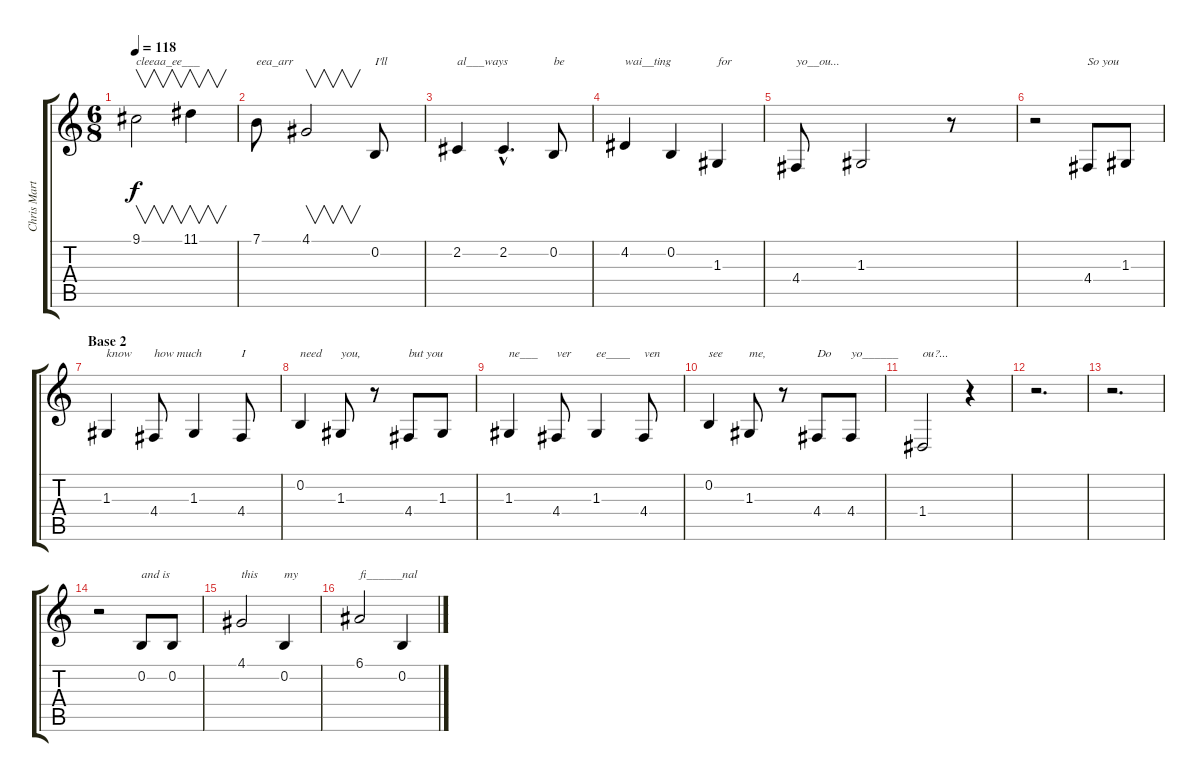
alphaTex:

\track ("Chris Martin (voz)" "Chris Mart") {instrument tangoaccordion}
\staff {score tabs}
\tuning (E4 B3 G3 D3 A2 E2) {hide}
\ts (6 8)
\tempo 118
\clef g2
\ks c
9.1.2{v txt "cleeaa_ee___" dy f} 11.1.4{v} |
7.1.8{txt "eea_arr"} 4.1.2{v} 0.2.8{txt "I'll"} |
2.2.4{txt "al___ways"} 2.2{hac}.4{d} 0.2.8{txt "be"} |
4.2.4{txt "wai__ting"} 0.2.4 1.3.4{txt "for"} |
4.4.8{txt "yo__ou..."} 1.3.2 r.8 |
r.2 4.4.8{txt "So you"} 1.3.8 |
\section ("" "Base 2")
1.3.4{txt "know"} 4.4.8{txt "how much"} 1.3.4 4.4.8{txt "I"} |
0.2.4{txt "need"} 1.3.8{txt "you,"} r.8 4.4.8{txt "but you"} 1.3.8 |
1.3.4{txt "ne___"} 4.4.8{txt "ver"} 1.3.4{txt "ee____"} 4.4.8{txt "ven"} |
0.2.4{txt "see"} 1.3.8{txt "me,"} r.8 4.4.8{txt "Do"} 4.4.8{txt "yo______"} |
1.4.2{txt "ou?..."} r.4 |
r.2{d} |
r.2{d} |
r.2 0.2.8{txt "and is"} 0.2.8 |
4.1.2{txt "this"} 0.2.4{txt "my"} |
6.1.2{txt "fi______"} 0.2.4{txt "nal"}
